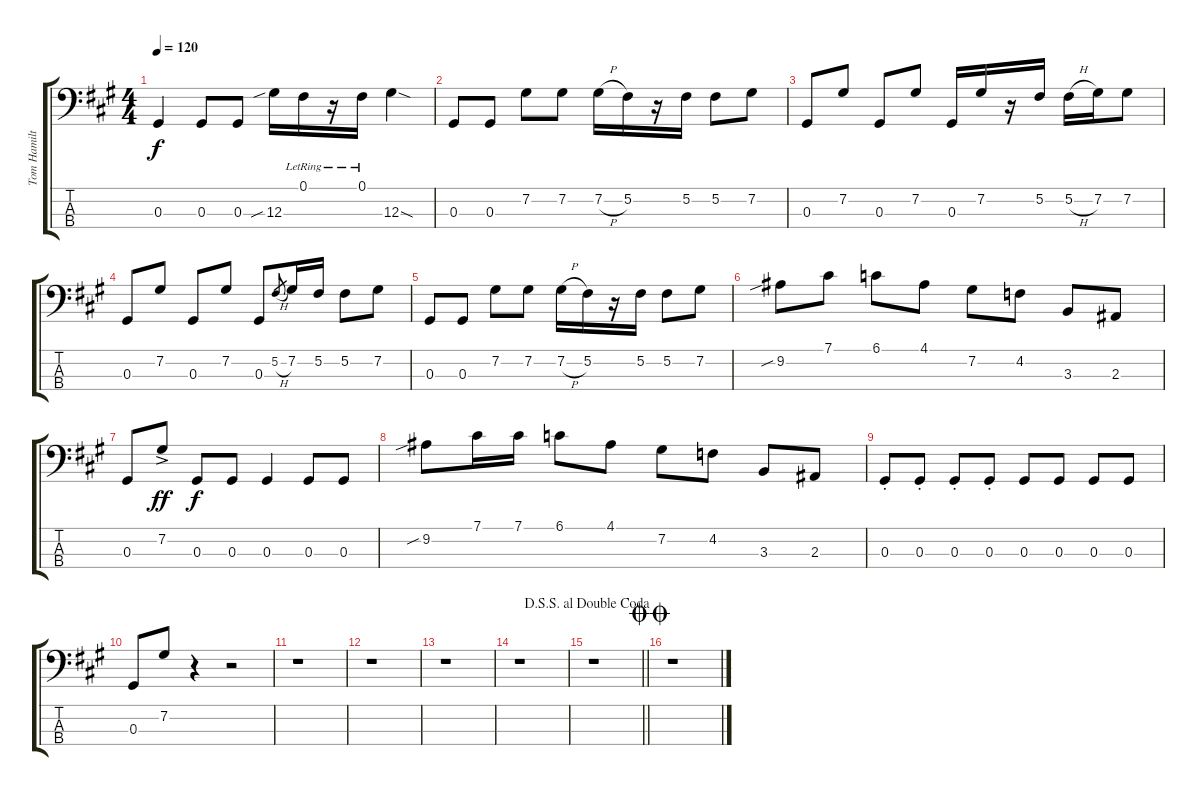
\track ("Tom Hamilton - Bass" "Tom Hamilt") {instrument electricbasspick}
\staff {score tabs}
\tuning (Gb2 Db2 Ab1 Eb1) {hide}
\ts (4 4)
\tempo 120
\clef f4
\ks a
0.3.4{dy f} 0.3.8 0.3.8 12.3{sib}.16 0.1{lr}.16 r.16 0.1{lr}.16 12.3{sod}.4 |
0.3.8 0.3.8 7.2.8 7.2.8 7.2{h}.16 5.2.16 r.16 5.2.16 5.2.8 7.2.8 |
0.3.8 7.2.8 0.3.8 7.2.8 0.3.16 7.2.16 r.16 5.2.16 5.2{h}.16 7.2.16 7.2.8 |
0.3.8 7.2.8 0.3.8 7.2.8 0.3.8 5.2{h}.8{gr} 7.2.16 5.2.16 5.2.8 7.2.8 |
0.3.8 0.3.8 7.2.8 7.2.8 7.2{h}.16 5.2.16 r.16 5.2.16 5.2.8 7.2.8 |
9.2{sib}.8 7.1.8 6.1.8 4.1.8 7.2.8 4.2.8 3.3.8 2.3.8 |
0.3.8 7.2{ac}.8{dy ff} 0.3.8{dy f} 0.3.8 0.3.4 0.3.8 0.3.8 |
9.2{sib}.8 7.1.16 7.1.16 6.1.8 4.1.8 7.2.8 4.2.8 3.3.8 2.3.8 |
0.3{st}.8 0.3{st}.8 0.3{st}.8 0.3{st}.8 0.3.8 0.3.8 0.3.8 0.3.8 |
0.3.8 7.2.8 r.4 r.2 |
r.1 |
r.1 |
r.1 |
r.1 |
\jump dalsegnosegnoaldoublecoda
\barLineRight lightlight
r.1 |
\jump doublecoda
r.1
